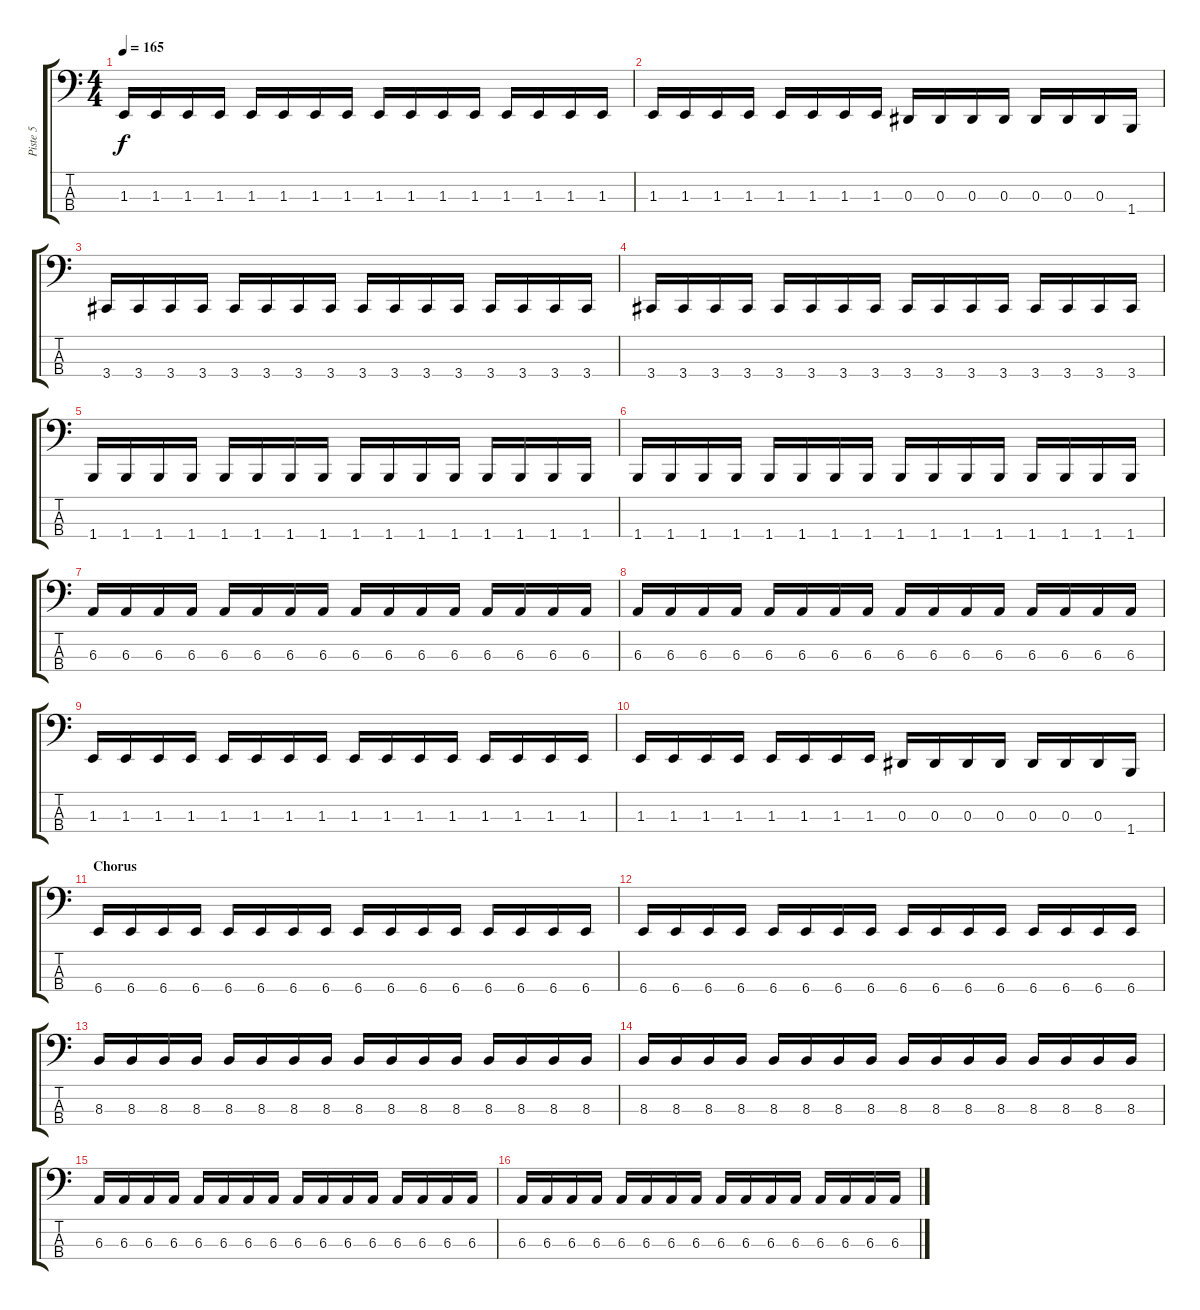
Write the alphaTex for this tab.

\track ("Piste 5" "Piste 5") {instrument electricbassfinger}
\staff {score tabs}
\tuning (Db2 Ab1 Eb1 Bb0) {hide}
\ts (4 4)
\tempo 165
\clef f4
\ks c
1.3.16{dy f} 1.3.16 1.3.16 1.3.16 1.3.16 1.3.16 1.3.16 1.3.16 1.3.16 1.3.16 1.3.16 1.3.16 1.3.16 1.3.16 1.3.16 1.3.16 |
1.3.16 1.3.16 1.3.16 1.3.16 1.3.16 1.3.16 1.3.16 1.3.16 0.3.16 0.3.16 0.3.16 0.3.16 0.3.16 0.3.16 0.3.16 1.4.16 |
3.4.16 3.4.16 3.4.16 3.4.16 3.4.16 3.4.16 3.4.16 3.4.16 3.4.16 3.4.16 3.4.16 3.4.16 3.4.16 3.4.16 3.4.16 3.4.16 |
3.4.16 3.4.16 3.4.16 3.4.16 3.4.16 3.4.16 3.4.16 3.4.16 3.4.16 3.4.16 3.4.16 3.4.16 3.4.16 3.4.16 3.4.16 3.4.16 |
1.4.16 1.4.16 1.4.16 1.4.16 1.4.16 1.4.16 1.4.16 1.4.16 1.4.16 1.4.16 1.4.16 1.4.16 1.4.16 1.4.16 1.4.16 1.4.16 |
1.4.16 1.4.16 1.4.16 1.4.16 1.4.16 1.4.16 1.4.16 1.4.16 1.4.16 1.4.16 1.4.16 1.4.16 1.4.16 1.4.16 1.4.16 1.4.16 |
6.3.16 6.3.16 6.3.16 6.3.16 6.3.16 6.3.16 6.3.16 6.3.16 6.3.16 6.3.16 6.3.16 6.3.16 6.3.16 6.3.16 6.3.16 6.3.16 |
6.3.16 6.3.16 6.3.16 6.3.16 6.3.16 6.3.16 6.3.16 6.3.16 6.3.16 6.3.16 6.3.16 6.3.16 6.3.16 6.3.16 6.3.16 6.3.16 |
1.3.16 1.3.16 1.3.16 1.3.16 1.3.16 1.3.16 1.3.16 1.3.16 1.3.16 1.3.16 1.3.16 1.3.16 1.3.16 1.3.16 1.3.16 1.3.16 |
1.3.16 1.3.16 1.3.16 1.3.16 1.3.16 1.3.16 1.3.16 1.3.16 0.3.16 0.3.16 0.3.16 0.3.16 0.3.16 0.3.16 0.3.16 1.4.16 |
\section ("" "Chorus")
6.4.16 6.4.16 6.4.16 6.4.16 6.4.16 6.4.16 6.4.16 6.4.16 6.4.16 6.4.16 6.4.16 6.4.16 6.4.16 6.4.16 6.4.16 6.4.16 |
6.4.16 6.4.16 6.4.16 6.4.16 6.4.16 6.4.16 6.4.16 6.4.16 6.4.16 6.4.16 6.4.16 6.4.16 6.4.16 6.4.16 6.4.16 6.4.16 |
8.3.16 8.3.16 8.3.16 8.3.16 8.3.16 8.3.16 8.3.16 8.3.16 8.3.16 8.3.16 8.3.16 8.3.16 8.3.16 8.3.16 8.3.16 8.3.16 |
8.3.16 8.3.16 8.3.16 8.3.16 8.3.16 8.3.16 8.3.16 8.3.16 8.3.16 8.3.16 8.3.16 8.3.16 8.3.16 8.3.16 8.3.16 8.3.16 |
6.3.16 6.3.16 6.3.16 6.3.16 6.3.16 6.3.16 6.3.16 6.3.16 6.3.16 6.3.16 6.3.16 6.3.16 6.3.16 6.3.16 6.3.16 6.3.16 |
6.3.16 6.3.16 6.3.16 6.3.16 6.3.16 6.3.16 6.3.16 6.3.16 6.3.16 6.3.16 6.3.16 6.3.16 6.3.16 6.3.16 6.3.16 6.3.16
